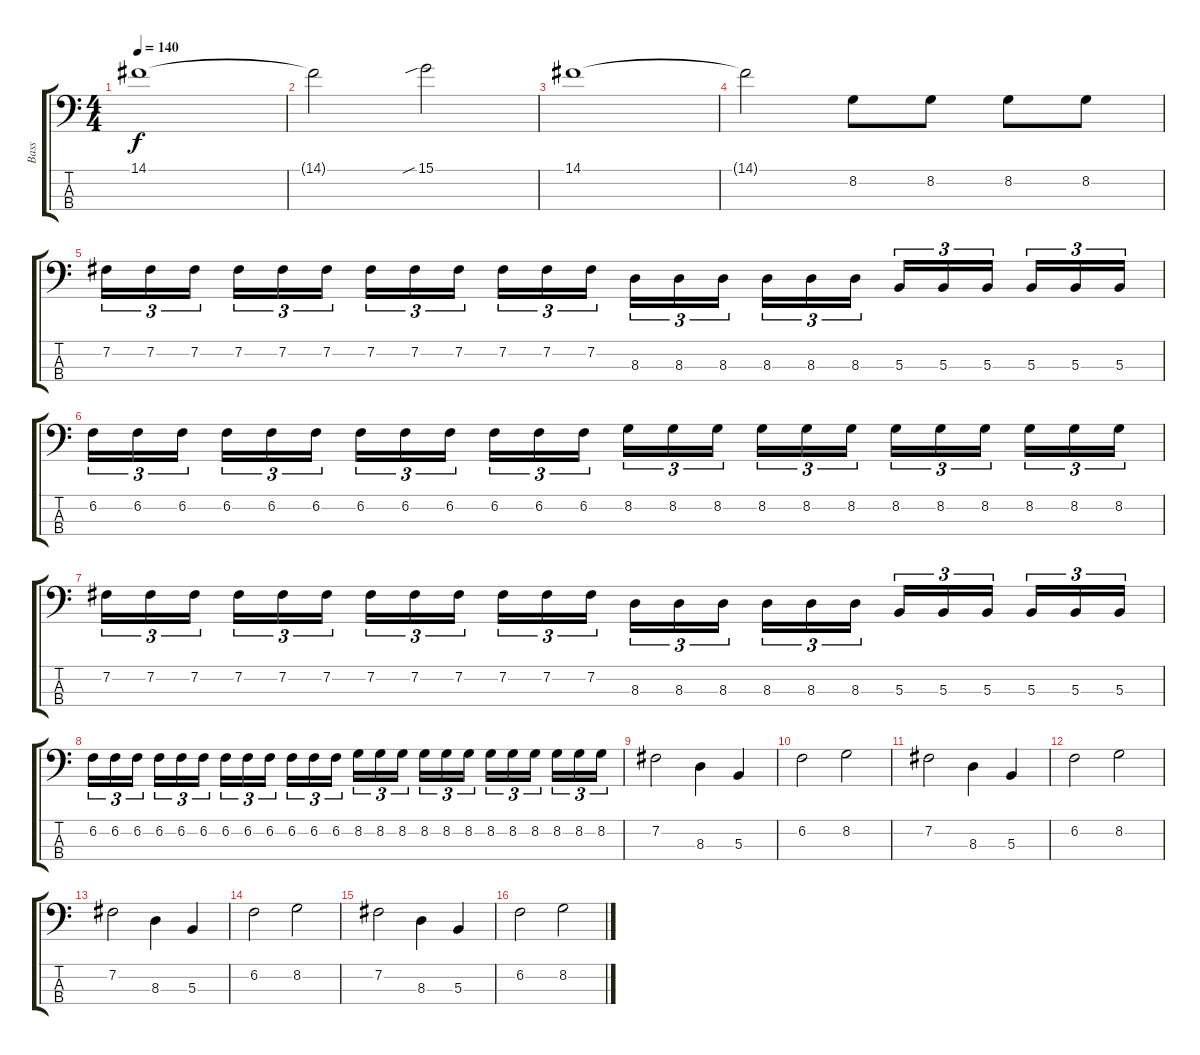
\track ("Bass" "Bass") {instrument electricbassfinger}
\staff {score tabs}
\tuning (E2 B1 Gb1 B0) {hide}
\ts (4 4)
\tempo 140
\clef f4
\ks c
14.1.1{dy f} |
14.1{t}.2 15.1{sib}.2 |
14.1.1 |
14.1{t}.2 8.2.8 8.2.8 8.2.8 8.2.8 |
7.2.16{tu (3 2)} 7.2.16{tu (3 2)} 7.2.16{tu (3 2) beam splitsecondary} 7.2.16{tu (3 2)} 7.2.16{tu (3 2)} 7.2.16{tu (3 2)} 7.2.16{tu (3 2)} 7.2.16{tu (3 2)} 7.2.16{tu (3 2) beam splitsecondary} 7.2.16{tu (3 2)} 7.2.16{tu (3 2)} 7.2.16{tu (3 2)} 8.3.16{tu (3 2)} 8.3.16{tu (3 2)} 8.3.16{tu (3 2) beam splitsecondary} 8.3.16{tu (3 2)} 8.3.16{tu (3 2)} 8.3.16{tu (3 2)} 5.3.16{tu (3 2)} 5.3.16{tu (3 2)} 5.3.16{tu (3 2) beam splitsecondary} 5.3.16{tu (3 2)} 5.3.16{tu (3 2)} 5.3.16{tu (3 2)} |
6.2.16{tu (3 2)} 6.2.16{tu (3 2)} 6.2.16{tu (3 2) beam splitsecondary} 6.2.16{tu (3 2)} 6.2.16{tu (3 2)} 6.2.16{tu (3 2)} 6.2.16{tu (3 2)} 6.2.16{tu (3 2)} 6.2.16{tu (3 2) beam splitsecondary} 6.2.16{tu (3 2)} 6.2.16{tu (3 2)} 6.2.16{tu (3 2)} 8.2.16{tu (3 2)} 8.2.16{tu (3 2)} 8.2.16{tu (3 2) beam splitsecondary} 8.2.16{tu (3 2)} 8.2.16{tu (3 2)} 8.2.16{tu (3 2)} 8.2.16{tu (3 2)} 8.2.16{tu (3 2)} 8.2.16{tu (3 2) beam splitsecondary} 8.2.16{tu (3 2)} 8.2.16{tu (3 2)} 8.2.16{tu (3 2)} |
7.2.16{tu (3 2)} 7.2.16{tu (3 2)} 7.2.16{tu (3 2) beam splitsecondary} 7.2.16{tu (3 2)} 7.2.16{tu (3 2)} 7.2.16{tu (3 2)} 7.2.16{tu (3 2)} 7.2.16{tu (3 2)} 7.2.16{tu (3 2) beam splitsecondary} 7.2.16{tu (3 2)} 7.2.16{tu (3 2)} 7.2.16{tu (3 2)} 8.3.16{tu (3 2)} 8.3.16{tu (3 2)} 8.3.16{tu (3 2) beam splitsecondary} 8.3.16{tu (3 2)} 8.3.16{tu (3 2)} 8.3.16{tu (3 2)} 5.3.16{tu (3 2)} 5.3.16{tu (3 2)} 5.3.16{tu (3 2) beam splitsecondary} 5.3.16{tu (3 2)} 5.3.16{tu (3 2)} 5.3.16{tu (3 2)} |
6.2.16{tu (3 2)} 6.2.16{tu (3 2)} 6.2.16{tu (3 2) beam splitsecondary} 6.2.16{tu (3 2)} 6.2.16{tu (3 2)} 6.2.16{tu (3 2)} 6.2.16{tu (3 2)} 6.2.16{tu (3 2)} 6.2.16{tu (3 2) beam splitsecondary} 6.2.16{tu (3 2)} 6.2.16{tu (3 2)} 6.2.16{tu (3 2)} 8.2.16{tu (3 2)} 8.2.16{tu (3 2)} 8.2.16{tu (3 2) beam splitsecondary} 8.2.16{tu (3 2)} 8.2.16{tu (3 2)} 8.2.16{tu (3 2)} 8.2.16{tu (3 2)} 8.2.16{tu (3 2)} 8.2.16{tu (3 2) beam splitsecondary} 8.2.16{tu (3 2)} 8.2.16{tu (3 2)} 8.2.16{tu (3 2)} |
7.2.2 8.3.4 5.3.4 |
6.2.2 8.2.2 |
7.2.2 8.3.4 5.3.4 |
6.2.2 8.2.2 |
7.2.2 8.3.4 5.3.4 |
6.2.2 8.2.2 |
7.2.2 8.3.4 5.3.4 |
6.2.2 8.2.2
